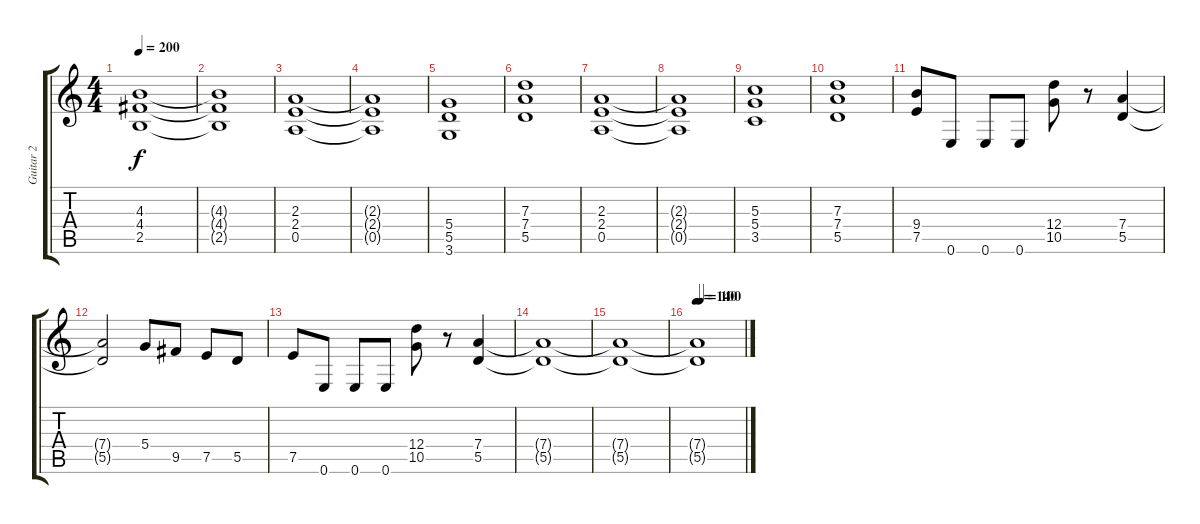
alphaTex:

\track ("Guitar 2" "Guitar 2") {instrument distortionguitar}
\staff {score tabs}
\tuning (E4 B3 G3 D3 A2 E2) {hide}
\ts (4 4)
\tempo 200
\clef g2
\ks c
(4.3 4.4 2.5).1{dy f} |
(4.3{t} 4.4{t} 2.5{t}).1 |
(2.3 2.4 0.5).1 |
(2.3{t} 2.4{t} 0.5{t}).1 |
(5.4 5.5 3.6).1 |
(7.3 7.4 5.5).1 |
(2.3 2.4 0.5).1 |
(2.3{t} 2.4{t} 0.5{t}).1 |
(5.3 5.4 3.5).1 |
(7.3 7.4 5.5).1 |
(9.4 7.5).8 0.6.8 0.6.8 0.6.8 (12.4 10.5).8 r.8 (7.4 5.5).4 |
(7.4{t} 5.5{t}).2 5.4.8 9.5.8 7.5.8 5.5.8 |
7.5.8 0.6.8 0.6.8 0.6.8 (12.4 10.5).8 r.8 (7.4 5.5).4{volume 6} |
(7.4{t} 5.5{t}).1 |
(7.4{t} 5.5{t}).1 |
\tempo 140
\tempo (100 0.08333333333333333)
(7.4{t} 5.5{t}).1
